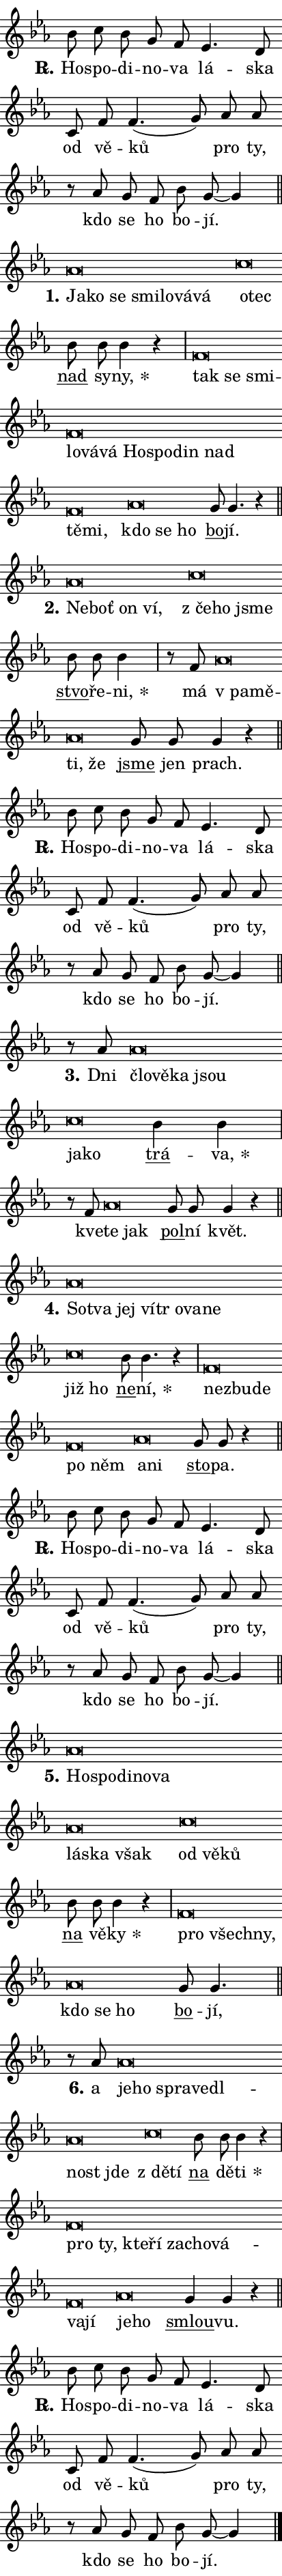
\version "2.22.1"
\header { tagline = "" }
\paper {
  indent = 0\cm
  top-margin = 0\cm
  right-margin = 0\cm
  bottom-margin = 0\cm
  left-margin = 0\cm
  paper-width = 7\cm
  page-breaking = #ly:one-page-breaking
  system-system-spacing.basic-distance = #11
  score-system-spacing.basic-distance = #11
  ragged-last = ##f
}


%% Author: Thomas Morley
%% https://lists.gnu.org/archive/html/lilypond-user/2020-05/msg00002.html
#(define (line-position grob)
"Returns position of @var[grob} in current system:
   @code{'start}, if at first time-step
   @code{'end}, if at last time-step
   @code{'middle} otherwise
"
  (let* ((col (ly:item-get-column grob))
         (ln (ly:grob-object col 'left-neighbor))
         (rn (ly:grob-object col 'right-neighbor))
         (col-to-check-left (if (ly:grob? ln) ln col))
         (col-to-check-right (if (ly:grob? rn) rn col))
         (break-dir-left
           (and
             (ly:grob-property col-to-check-left 'non-musical #f)
             (ly:item-break-dir col-to-check-left)))
         (break-dir-right
           (and
             (ly:grob-property col-to-check-right 'non-musical #f)
             (ly:item-break-dir col-to-check-right))))
        (cond ((eqv? 1 break-dir-left) 'start)
              ((eqv? -1 break-dir-right) 'end)
              (else 'middle))))

#(define (tranparent-at-line-position vctor)
  (lambda (grob)
  "Relying on @code{line-position} select the relevant enry from @var{vctor}.
Used to determine transparency,"
    (case (line-position grob)
      ((end) (not (vector-ref vctor 0)))
      ((middle) (not (vector-ref vctor 1)))
      ((start) (not (vector-ref vctor 2))))))

noteHeadBreakVisibility =
#(define-music-function (break-visibility)(vector?)
"Makes @code{NoteHead}s transparent relying on @var{break-visibility}"
#{
  \override NoteHead.transparent =
    #(tranparent-at-line-position break-visibility)
#})

#(define delete-ledgers-for-transparent-note-heads
  (lambda (grob)
    "Reads whether a @code{NoteHead} is transparent.
If so this @code{NoteHead} is removed from @code{'note-heads} from
@var{grob}, which is supposed to be @code{LedgerLineSpanner}.
As a result ledgers are not printed for this @code{NoteHead}"
    (let* ((nhds-array (ly:grob-object grob 'note-heads))
           (nhds-list
             (if (ly:grob-array? nhds-array)
                 (ly:grob-array->list nhds-array)
                 '()))
           ;; Relies on the transparent-property being done before
           ;; Staff.LedgerLineSpanner.after-line-breaking is executed.
           ;; This is fragile ...
           (to-keep
             (remove
               (lambda (nhd)
                 (ly:grob-property nhd 'transparent #f))
               nhds-list)))
      ;; TODO find a better method to iterate over grob-arrays, similiar
      ;; to filter/remove etc for lists
      ;; For now rebuilt from scratch
      (set! (ly:grob-object grob 'note-heads)  '())
      (for-each
        (lambda (nhd)
          (ly:pointer-group-interface::add-grob grob 'note-heads nhd))
        to-keep))))

hideNotes = {
  \noteHeadBreakVisibility #begin-of-line-visible
}
unHideNotes = {
  \noteHeadBreakVisibility #all-visible
}

% work-around for resetting accidentals
% https://lilypond.org/doc/v2.23/Documentation/notation/displaying-rhythms#unmetered-music
cadenzaMeasure = {
  \cadenzaOff
  \partial 1024 s1024
  \cadenzaOn
}

#(define-markup-command (accent layout props text) (markup?)
  "Underline accented syllable"
  (interpret-markup layout props
    #{\markup \override #'(offset . 4.3) \underline { #text }#}))

responsum = \markup \concat {
  "R" \hspace #-1.05 \path #0.1 #'((moveto 0 0.07) (lineto 0.9 0.8)) \hspace #0.05 "."
}

\layout {
    \context {
        \Staff
        \remove "Time_signature_engraver"
        \override LedgerLineSpanner.after-line-breaking = #delete-ledgers-for-transparent-note-heads
    }
    \context {
        \Voice {
            \override NoteHead.output-attributes = #'((class . "notehead"))
            \override Hairpin.height = #0.55
        }
    }
    \context {
        \Lyrics {
            \override StanzaNumber.output-attributes = #'((class . "stanzanumber"))
            \override LyricSpace.minimum-distance = #0.9
            \override LyricText.font-name = #"TeX Gyre Schola"
            \override LyricText.font-size = 1
            \override StanzaNumber.font-name = #"TeX Gyre Schola Bold"
            \override StanzaNumber.font-size = 1
        }
    }
}

% magnetic-lyrics.ily
%
%   written by
%     Jean Abou Samra <jean@abou-samra.fr>
%     Werner Lemberg <wl@gnu.org>
%
%   adapted by
%     Jiri Hon <jiri.hon@gmail.com>
%
% Version 2022-Apr-15

% https://www.mail-archive.com/lilypond-user@gnu.org/msg149350.html

#(define (Left_hyphen_pointer_engraver context)
   "Collect syllable-hyphen-syllable occurrences in lyrics and store
them in properties.  This engraver only looks to the left.  For
example, if the lyrics input is @code{foo -- bar}, it does the
following.

@itemize @bullet
@item
Set the @code{text} property of the @code{LyricHyphen} grob between
@q{foo} and @q{bar} to @code{foo}.

@item
Set the @code{left-hyphen} property of the @code{LyricText} grob with
text @q{foo} to the @code{LyricHyphen} grob between @q{foo} and
@q{bar}.
@end itemize

Use this auxiliary engraver in combination with the
@code{lyric-@/text::@/apply-@/magnetic-@/offset!} hook."
   (let ((hyphen #f)
         (text #f))
     (make-engraver
      (acknowledgers
       ((lyric-syllable-interface engraver grob source-engraver)
        (set! text grob)))
      (end-acknowledgers
       ((lyric-hyphen-interface engraver grob source-engraver)
        ;(when (not (grob::has-interface grob 'lyric-space-interface))
          (set! hyphen grob)));)
      ((stop-translation-timestep engraver)
       (when (and text hyphen)
         (ly:grob-set-object! text 'left-hyphen hyphen))
       (set! text #f)
       (set! hyphen #f)))))

#(define (lyric-text::apply-magnetic-offset! grob)
   "If the space between two syllables is less than the value in
property @code{LyricText@/.details@/.squash-threshold}, move the right
syllable to the left so that it gets concatenated with the left
syllable.

Use this function as a hook for
@code{LyricText@/.after-@/line-@/breaking} if the
@code{Left_@/hyphen_@/pointer_@/engraver} is active."
   (let ((hyphen (ly:grob-object grob 'left-hyphen #f)))
     (when hyphen
       (let ((left-text (ly:spanner-bound hyphen LEFT)))
         (when (grob::has-interface left-text 'lyric-syllable-interface)
           (let* ((common (ly:grob-common-refpoint grob left-text X))
                  (this-x-ext (ly:grob-extent grob common X))
                  (left-x-ext
                   (begin
                     ;; Trigger magnetism for left-text.
                     (ly:grob-property left-text 'after-line-breaking)
                     (ly:grob-extent left-text common X)))
                  ;; `delta` is the gap width between two syllables.
                  (delta (- (interval-start this-x-ext)
                            (interval-end left-x-ext)))
                  (details (ly:grob-property grob 'details))
                  (threshold (assoc-get 'squash-threshold details 0.2)))
             (when (< delta threshold)
               (let* (;; We have to manipulate the input text so that
                      ;; ligatures crossing syllable boundaries are not
                      ;; disabled.  For languages based on the Latin
                      ;; script this is essentially a beautification.
                      ;; However, for non-Western scripts it can be a
                      ;; necessity.
                      (lt (ly:grob-property left-text 'text))
                      (rt (ly:grob-property grob 'text))
                      (is-space (grob::has-interface hyphen 'lyric-space-interface))
                      (space (if is-space " " ""))
                      (space-markup (grob-interpret-markup grob " "))
                      (space-size (interval-length (ly:stencil-extent space-markup X)))
                      (extra-delta (if is-space space-size 0))
                      ;; Append new syllable.
                      (ltrt-space (if (and (string? lt) (string? rt))
                                (string-append lt space rt)
                                (make-concat-markup (list lt space rt))))
                      ;; Right-align `ltrt` to the right side.
                      (ltrt-space-markup (grob-interpret-markup
                               grob
                               (make-translate-markup
                                (cons (interval-length this-x-ext) 0)
                                (make-right-align-markup ltrt-space)))))
                 (begin
                   ;; Don't print `left-text`.
                   (ly:grob-set-property! left-text 'stencil #f)
                   ;; Set text and stencil (which holds all collected
                   ;; syllables so far) and shift it to the left.
                   (ly:grob-set-property! grob 'text ltrt-space)
                   (ly:grob-set-property! grob 'stencil ltrt-space-markup)
                   (ly:grob-translate-axis! grob (- (- delta extra-delta)) X))))))))))


#(define (lyric-hyphen::displace-bounds-first grob)
   ;; Make very sure this callback isn't triggered too early.
   (let ((left (ly:spanner-bound grob LEFT))
         (right (ly:spanner-bound grob RIGHT)))
     (ly:grob-property left 'after-line-breaking)
     (ly:grob-property right 'after-line-breaking)
     (ly:lyric-hyphen::print grob)))

squashThreshold = #0.4

\layout {
  \context {
    \Lyrics
    \consists #Left_hyphen_pointer_engraver
    \override LyricText.after-line-breaking =
      #lyric-text::apply-magnetic-offset!
    \override LyricHyphen.stencil = #lyric-hyphen::displace-bounds-first
    \override LyricText.details.squash-threshold = \squashThreshold
    \override LyricHyphen.minimum-distance = 0
    \override LyricHyphen.minimum-length = \squashThreshold
  }
}

squash = \override LyricText.details.squash-threshold = 9999
unSquash = \override LyricText.details.squash-threshold = \squashThreshold

left = \override LyricText.self-alignment-X = #LEFT
unLeft = \revert LyricText.self-alignment-X

starOffset = #(lambda (grob) 
                (let ((x_offset (ly:self-alignment-interface::aligned-on-x-parent grob)))
                  (if (= x_offset 0) 0 (+ x_offset 1.2))))

star = #(define-music-function (syllable)(string?)
"Append star separator at the end of a syllable"
#{
  \once \override LyricText.X-offset = #starOffset
  \lyricmode { \markup {
    #syllable
    \override #'((font-name . "TeX Gyre Schola Bold")) \hspace #0.2 \lower #0.65 \larger "*"
  } }
#})

starAccent = #(define-music-function (syllable)(string?)
"Append star separator at the end of a syllable and make accent"
#{
  \once \override LyricText.X-offset = #starOffset
  \lyricmode { \markup {
    \accent #syllable
    \override #'((font-name . "TeX Gyre Schola Bold")) \hspace #0.2 \lower #0.65 \larger "*"
  } }
#})

breath = #(define-music-function (syllable)(string?)
"Append breathing indicator at the end of a syllable"
#{
  \lyricmode { \markup { #syllable "+" } }
#})

optionalBreath = #(define-music-function (syllable)(string?)
"Append optional breathing indicator at the end of a syllable"
#{
  \lyricmode { \markup { #syllable "(+)" } }
#})


\score {
    <<
        \new Voice = "melody" { \cadenzaOn \key es \major \relative { bes'8 c bes g f es4. d8 \bar "" c f f4.( g8)] \bar "" as as \bar "" r as g f bes g~ g4 \cadenzaMeasure \bar "||" \break }
\relative { as'\breve*1/16 \hideNotes \breve*1/16 \bar "" \breve*1/16 \bar "" \breve*1/16 \bar "" \breve*1/16 \bar "" \breve*1/16 \breve*1/16 \bar "" \unHideNotes c\breve*1/16 \hideNotes \breve*1/16 \bar "" \unHideNotes \bar "" bes8 bes bes4 r \cadenzaMeasure \bar "|" f\breve*1/16 \hideNotes \breve*1/16 \bar "" \breve*1/16 \bar "" \breve*1/16 \bar "" \breve*1/16 \bar "" \breve*1/16 \bar "" \breve*1/16 \bar "" \breve*1/16 \bar "" \breve*1/16 \bar "" \breve*1/16 \bar "" \breve*1/16 \breve*1/16 \bar "" \unHideNotes as\breve*1/16 \hideNotes \breve*1/16 \breve*1/16 \bar "" \unHideNotes \bar "" g8 g4. r4 \cadenzaMeasure \bar "||" \break }
\relative { as'\breve*1/16 \hideNotes \breve*1/16 \bar "" \breve*1/16 \breve*1/16 \bar "" \unHideNotes c\breve*1/16 \hideNotes \breve*1/16 \breve*1/16 \bar "" \unHideNotes \bar "" bes8 bes bes4 \cadenzaMeasure \bar "|" r8 f8 as\breve*1/16 \hideNotes \breve*1/16 \bar "" \breve*1/16 \breve*1/16 \bar "" \unHideNotes \bar "" g8 g g4 r4 \cadenzaMeasure \bar "||" \break }
\relative { bes'8 c bes g f es4. d8 \bar "" c f f4.( g8)] \bar "" as as \bar "" r as g f bes g~ g4 \cadenzaMeasure \bar "||" \break }
\relative { r8 as'8 as\breve*1/16 \hideNotes \breve*1/16 \bar "" \breve*1/16 \breve*1/16 \bar "" \unHideNotes c\breve*1/16 \hideNotes \breve*1/16 \bar "" \unHideNotes \bar "" bes4 bes \cadenzaMeasure \bar "|" r8 f as\breve*1/16 \hideNotes \breve*1/16 \bar "" \unHideNotes \bar "" g8 g g4 r \cadenzaMeasure \bar "||" \break }
\relative { as'\breve*1/16 \hideNotes \breve*1/16 \bar "" \breve*1/16 \bar "" \breve*1/16 \bar "" \breve*1/16 \bar "" \breve*1/16 \bar "" \breve*1/16 \breve*1/16 \bar "" \unHideNotes c\breve*1/16 \hideNotes \breve*1/16 \bar "" \unHideNotes \bar "" bes8 bes4. r4 \cadenzaMeasure \bar "|" f\breve*1/16 \hideNotes \breve*1/16 \bar "" \breve*1/16 \bar "" \breve*1/16 \breve*1/16 \bar "" \unHideNotes as\breve*1/16 \hideNotes \breve*1/16 \bar "" \unHideNotes \bar "" g8 g r4 \cadenzaMeasure \bar "||" \break }
\relative { bes'8 c bes g f es4. d8 \bar "" c f f4.( g8)] \bar "" as as \bar "" r as g f bes g~ g4 \cadenzaMeasure \bar "||" \break }
\relative { as'\breve*1/16 \hideNotes \breve*1/16 \bar "" \breve*1/16 \bar "" \breve*1/16 \bar "" \breve*1/16 \bar "" \breve*1/16 \bar "" \breve*1/16 \breve*1/16 \bar "" \unHideNotes c\breve*1/16 \hideNotes \breve*1/16 \breve*1/16 \bar "" \unHideNotes \bar "" bes8 bes bes4 r \cadenzaMeasure \bar "|" f\breve*1/16 \hideNotes \breve*1/16 \breve*1/16 \bar "" \unHideNotes as\breve*1/16 \hideNotes \breve*1/16 \breve*1/16 \bar "" \unHideNotes \bar "" g8 g4. \cadenzaMeasure \bar "||" \break }
\relative { r8 as'8 as\breve*1/16 \hideNotes \breve*1/16 \bar "" \breve*1/16 \bar "" \breve*1/16 \bar "" \breve*1/16 \bar "" \breve*1/16 \breve*1/16 \bar "" \unHideNotes c\breve*1/16 \hideNotes \breve*1/16 \bar "" \unHideNotes \bar "" bes8 bes bes4 r \cadenzaMeasure \bar "|" f\breve*1/16 \hideNotes \breve*1/16 \bar "" \breve*1/16 \bar "" \breve*1/16 \bar "" \breve*1/16 \bar "" \breve*1/16 \bar "" \breve*1/16 \bar "" \breve*1/16 \breve*1/16 \bar "" \unHideNotes as\breve*1/16 \hideNotes \breve*1/16 \bar "" \unHideNotes \bar "" g4 g r \cadenzaMeasure \bar "||" \break }
\relative { bes'8 c bes g f es4. d8 \bar "" c f f4.( g8)] \bar "" as as \bar "" r as g f bes g~ g4 \cadenzaMeasure \bar "||" \break } \bar "|." }
        \new Lyrics \lyricsto "melody" { \lyricmode { \set stanza = \responsum
Ho -- spo -- di -- no -- va lá -- ska od vě -- ků pro ty, kdo se ho bo -- jí.
\set stanza = "1."
\left Ja -- \squash ko se smi -- lo -- vá -- vá \left \unLeft \unSquash o -- \squash tec \unLeft \unSquash \markup \accent nad sy -- \star ny, \left tak \squash se smi -- lo -- vá -- vá Ho -- spo -- din nad tě -- mi, \left \unLeft \unSquash kdo \squash se ho \unLeft \unSquash \markup \accent bo -- jí.
\set stanza = "2."
\left Ne -- \squash boť on ví, \left \unLeft \unSquash "z če" -- \squash ho jsme \unLeft \unSquash \markup \accent stvo -- ře -- \star ni, má \left "v pa" -- \squash mě -- ti, že \unLeft \unSquash \markup \accent jsme jen prach.
\set stanza = \responsum
Ho -- spo -- di -- no -- va lá -- ska od vě -- ků pro ty, kdo se ho bo -- jí.
\set stanza = "3."
Dni \left člo -- \squash vě -- ka jsou \left \unLeft \unSquash ja -- \squash ko \unLeft \unSquash \markup \accent trá -- \star va, kve -- \left te \squash jak \unLeft \unSquash \markup \accent pol -- ní květ.
\set stanza = "4."
\left So -- \squash tva jej ví -- tr o -- va -- ne \left \unLeft \unSquash již \squash ho \unLeft \unSquash \markup \accent ne -- \star ní, \left ne -- \squash zbu -- de po něm \left \unLeft \unSquash a -- \squash ni \unLeft \unSquash \markup \accent sto -- pa.
\set stanza = \responsum
Ho -- spo -- di -- no -- va lá -- ska od vě -- ků pro ty, kdo se ho bo -- jí.
\set stanza = "5."
\left Ho -- \squash spo -- di -- no -- va lá -- ska však \left \unLeft \unSquash od \squash vě -- ků \unLeft \unSquash \markup \accent na vě -- \star ky \left pro \squash všech -- ny, \left \unLeft \unSquash kdo \squash se ho \unLeft \unSquash \markup \accent bo -- jí,
\set stanza = "6."
a \left je -- \squash ho spra -- ve -- dl -- nost jde \left \unLeft \unSquash "z dě" -- \squash tí \unLeft \unSquash \markup \accent na dě -- \star ti \left pro \squash ty, kte -- ří za -- cho -- vá -- va -- jí \left \unLeft \unSquash je -- \squash ho \unLeft \unSquash \markup \accent smlou -- vu.
\set stanza = \responsum
Ho -- spo -- di -- no -- va lá -- ska od vě -- ků pro ty, kdo se ho bo -- jí. } }
    >>
    \layout {}
}
